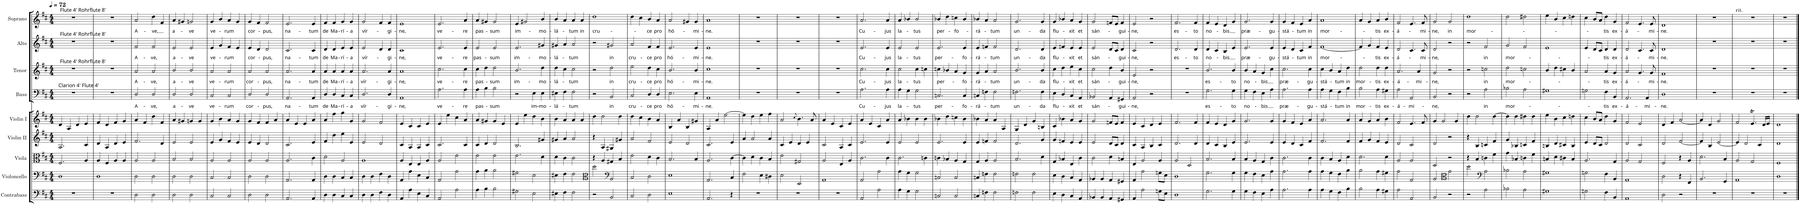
**kern	**kern	**kern	**kern	**kern	**kern	**text	**kern	**text	**kern	**text	**kern	**text
*part9	*part8	*part7	*part6	*part5	*part4	*part4	*part3	*part3	*part2	*part2	*part1	*part1
*staff9	*staff8	*staff7	*staff6	*staff5	*staff4	*staff4	*staff3	*staff3	*staff2	*staff2	*staff1	*staff1
*I"Contrabass	*I"Violoncello	*I"Viola	*I"Violin II	*I"Violin I	*I"Bass	*	*I"Tenor	*	*I"Alto	*	*I"Soprano	*
*I'Cb.	*I'Vc.	*I'Vla	*I'Vln II	*I'Vln I	*I'B.	*	*I'T.	*	*I'A.	*	*I'S.	*
*clefF4	*clefF4	*clefC3	*clefG2	*clefG2	*clefF4	*	*clefG2	*	*clefG2	*	*clefG2	*
*Trd7c12	*	*	*	*	*	*	*Trd7c12	*	*	*	*	*
*k[f#c#]	*k[f#c#]	*k[f#c#]	*k[f#c#]	*k[f#c#]	*k[f#c#]	*	*k[f#c#]	*	*k[f#c#]	*	*k[f#c#]	*
*D:	*D:	*D:	*D:	*D:	*D:	*	*D:	*	*D:	*	*D:	*
*M4/4	*M4/4	*M4/4	*M4/4	*M4/4	*M4/4	*	*M4/4	*	*M4/4	*	*M4/4	*
*MM72	*MM72	*MM72	*MM72	*MM72	*MM72	*	*MM72	*	*MM72	*	*MM72	*
=1	=1	=1	=1	=1	=1	=1	=1	=1	=1	=1	=1	=1
!	!	!	!	!	!	!	!	!	!	!	!LO:TX:a:t=Flute 4' Rohrflute 8'	!
!	!	!	!	!	!	!	!	!	!LO:TX:a:t=Flute 4' Rohrflute 8'	!	!	!
!	!	!	!	!	!	!	!LO:TX:a:t=Flute 4' Rohrflute 8'	!	!	!	!	!
!	!	!	!	!	!LO:TX:a:t=Clarion 4' Flute 4'	!	!	!	!	!	!	!
1r	1D	2.F#/	2.A/	4d/	1r	.	1r	.	1r	.	1r	.
.	.	.	.	4A/	.	.	.	.	.	.	.	.
.	.	.	.	4d/	.	.	.	.	.	.	.	.
.	.	4A/	4c#/	4e/	.	.	.	.	.	.	.	.
=2	=2	=2	=2	=2	=2	=2	=2	=2	=2	=2	=2	=2
1r	1D	4A/	4d/	4f#/	1r	.	1r	.	1r	.	1r	.
.	.	4F#/	4A/	4d/	.	.	.	.	.	.	.	.
.	.	4A/	4d/	4f#/	.	.	.	.	.	.	.	.
.	.	4A/	4e/	4g/	.	.	.	.	.	.	.	.
=3	=3	=3	=3	=3	=3	=3	=3	=3	=3	=3	=3	=3
!	!	!	!	!	!	!LO:LY:b	!	!LO:LY:b	!	!LO:LY:b	!	!LO:LY:b
2D\	2D\	2A/	2.f#/	4a/	2D/	A-	2a/	A-	2f#/	A-	2a/	A-
.	.	.	.	4f#/	.	.	.	.	.	.	.	.
!	!	!	!	!	!	!LO:LY:b	!	!LO:LY:b	!	!LO:LY:b	!	!LO:LY:b
2D\	2D\	2A/	.	4dd\	2D/	-ve,	2a/	-ve,	2f#/	-ve,	4dd\	-ve,
.	.	.	4d/	4f#/	.	.	.	.	.	.	4f#/	.
=4	=4	=4	=4	=4	=4	=4	=4	=4	=4	=4	=4	=4
!	!	!	!	!	!	!LO:LY:b	!	!LO:LY:b	!	!LO:LY:b	!	!LO:LY:b
2D\	2D\	2B/	2e/	4a/	2D/	a-	2b/	a-	2e/	a-	4a/	a-
.	.	.	.	4g#X/	.	.	.	.	.	.	4g#X/	.
!	!	!	!	!	!	!LO:LY:b	!	!LO:LY:b	!	!LO:LY:b	!	!LO:LY:b
2D\	2D\	2B/	2e/	4gn/	2D/	-ve	2b/	-ve	2e/	-ve	2gn/	-ve
.	.	.	.	4g/	.	.	.	.	.	.	.	.
=5	=5	=5	=5	=5	=5	=5	=5	=5	=5	=5	=5	=5
!	!	!	!	!	!	!LO:LY:b	!	!LO:LY:b	!	!LO:LY:b	!	!LO:LY:b
2C#/	2C#/	2A/	4e/	4g/	2C#/	ve-	2a/	ve-	4e/	ve-	4g/	ve-
.	.	.	4g/	4b\	.	.	.	.	4g/	.	4b/	.
!	!	!	!	!	!	!LO:LY:b	!	!LO:LY:b	!	!LO:LY:b	!	!LO:LY:b
2C#/	2C#/	2A/	4f#/	4a/	2C#/	-rum	2a/	-rum	4f#/	-rum	4a/	-rum
.	.	.	4e/	4g/	.	.	.	.	4e/	.	4g/	.
=6	=6	=6	=6	=6	=6	=6	=6	=6	=6	=6	=6	=6
!	!	!	!	!	!	!LO:LY:b	!	!LO:LY:b	!	!LO:LY:b	!	!LO:LY:b
2D\	2D\	2A/	4e/	4g/	2D/	cor-	2a/	cor-	4e/	cor-	4g/	cor-
.	.	.	4d/	4f#/	.	.	.	.	4d/	.	4f#/	.
!	!	!	!	!	!	!LO:LY:b	!	!LO:LY:b	!	!LO:LY:b	!	!LO:LY:b
2D\	2D\	2A/	2d/	4f#/	2D/	-pus,	2a/	-pus,	2d/	-pus,	2f#/	-pus,
.	.	.	.	4a/	.	.	.	.	.	.	.	.
=7	=7	=7	=7	=7	=7	=7	=7	=7	=7	=7	=7	=7
!	!	!	!	!	!	!LO:LY:b	!	!LO:LY:b	!	!LO:LY:b	!	!LO:LY:b
2.AA/	2.AA/	2.A/	2.c#/	4a/	2.AA/	na-	2.a/	na-	2.c#/	na-	2.e/	na-
.	.	.	.	4e/	.	.	.	.	.	.	.	.
.	.	.	.	4e/	.	.	.	.	.	.	.	.
!	!	!	!	!	!	!LO:LY:b	!	!LO:LY:b	!	!LO:LY:b	!	!LO:LY:b
4AA/	4AA/	4c#\	4e/	4a/	4AA/	-tum	4a/	-tum	4c#/	-tum	4e/	-tum
=8	=8	=8	=8	=8	=8	=8	=8	=8	=8	=8	=8	=8
!	!	!	!	!	!	!LO:LY:b	!	!LO:LY:b	!	!LO:LY:b	!	!LO:LY:b
4D\	4D\	2d\	4f#/	4a/	4D/	de	4a/	de	4d/	de	4f#/	de
!	!	!	!	!	!	!LO:LY:b	!	!LO:LY:b	!	!LO:LY:b	!	!LO:LY:b
4D\	4D\	.	4dd\	4ff#\	4D/	Ma-	4a/	Ma-	4d/	Ma-	4f#/	Ma-
!	!	!	!	!	!	!LO:LY:b	!	!LO:LY:b	!	!LO:LY:b	!	!LO:LY:b
4C#/	4C#/	2A/	4ee\	4gg\	4C#/	-rí-	4a/	-rí-	4e/	-rí-	4g/	-rí-
!	!	!	!	!	!	!LO:LY:b	!	!LO:LY:b	!	!LO:LY:b	!	!LO:LY:b
4C#/	4C#/	.	4e/	4g/	4C#/	-a	4a/	-a	4e/	-a	4g/	-a
=9	=9	=9	=9	=9	=9	=9	=9	=9	=9	=9	=9	=9
!	!	!	!	!	!	!LO:LY:b	!	!LO:LY:b	!	!LO:LY:b	!	!LO:LY:b
4D\	4D\	1A	2e/	2g/	2.D/	vír-	2.a/	vír-	2e/	vír-	2g/	vír-
4D\	4D\	.	.	.	.	.	.	.	.	.	.	.
4F#\	4F#\	.	2d/	2f#/	.	.	.	.	4d/	.	4f#/	.
!	!	!	!	!	!	!LO:LY:b	!	!LO:LY:b	!	!LO:LY:b	!	!LO:LY:b
4D\	4D\	.	.	.	4D/	-gi-	4a/	-gi-	4d/	-gi-	4f#/	-gi-
=10	=10	=10	=10	=10	=10	=10	=10	=10	=10	=10	=10	=10
!	!	!	!	!	!	!LO:LY:b	!	!LO:LY:b	!	!LO:LY:b	!	!LO:LY:b
4AA/	4AA/	4A/	4c#/	4e/	1AA	-ne,	1a	-ne,	1c#	-ne,	1e	-ne,
4A\	4A\	4E/	4A/	4c#/	.	.	.	.	.	.	.	.
4E\	4E\	4E/	4A/	4c#/	.	.	.	.	.	.	.	.
4C#/	4C#/	4A/	4c#/	4e/	.	.	.	.	.	.	.	.
=11	=11	=11	=11	=11	=11	=11	=11	=11	=11	=11	=11	=11
!	!	!	!	!	!	!LO:LY:b	!	!LO:LY:b	!	!LO:LY:b	!	!LO:LY:b
2AA/	2AA/	2A/	2.c#/	4e/	2.A\	ve-	2.cc#\	ve-	2.e/	ve-	2.e/	ve-
.	.	.	.	4ee\	.	.	.	.	.	.	.	.
2A\	2A\	2e\	.	4cc#\	.	.	.	.	.	.	.	.
!	!	!	!	!	!	!LO:LY:b	!	!LO:LY:b	!	!LO:LY:b	!	!LO:LY:b
.	.	.	4c#/	4a/	4A\	-re	4cc#\	-re	4e/	-re	4a/	-re
=12	=12	=12	=12	=12	=12	=12	=12	=12	=12	=12	=12	=12
!	!	!	!	!	!	!LO:LY:b	!	!LO:LY:b	!	!LO:LY:b	!	!LO:LY:b
4A\	4A\	2e\	4c#/	4a/	4A\	pas-	4cc#\	pas-	2e/	pas-	4a/	pas-
4B\	4B\	.	4d/	4g#X/	4B\	.	4dd\	.	.	.	4g#X/	.
!	!	!	!	!	!	!LO:LY:b	!	!LO:LY:b	!	!LO:LY:b	!	!LO:LY:b
2B\	2B\	2e\	2d/	4g#/	2B\	-sum	2dd\	-sum	2e/	-sum	2g#/	-sum
.	.	.	.	4e/	.	.	.	.	.	.	.	.
=13	=13	=13	=13	=13	=13	=13	=13	=13	=13	=13	=13	=13
!	!	!	!	!	!	!	!	!LO:LY:b	!	!LO:LY:b	!	!LO:LY:b
2G#X\	2G#X\	2.e\	2.B/	4e/	2r	.	2.b/	im-	2.e/	im-	4e/	im-
.	.	.	.	4ee\	.	.	.	.	.	.	2g#X/	.
!	!	!	!	!	!	!LO:LY:b	!	!	!	!	!	!
2E\	2E\	.	.	4dd\	4E\	im-	.	.	.	.	.	.
!	!	!	!	!	!	!LO:LY:b	!	!LO:LY:b	!	!LO:LY:b	!	!LO:LY:b
.	.	4d\	4g#X/	4b\	4E\	-mo-	4dd\	-mo-	4g#X/	-mo-	4b/	-mo-
=14	=14	=14	=14	=14	=14	=14	=14	=14	=14	=14	=14	=14
!	!	!	!	!	!	!LO:LY:b	!	!LO:LY:b	!	!LO:LY:b	!	!LO:LY:b
4E#X\	4E#X\	4d\	4g#X/	4b\	4E#X\	-lá-	4dd\	-lá-	4g#X/	-lá-	4b/	-lá-
4F#\	4F#\	4c#\	4a/	4a/	4F#\	.	4cc#\	.	4a/	.	4a/	.
!	!	!	!	!	!	!LO:LY:b	!	!LO:LY:b	!	!LO:LY:b	!	!LO:LY:b
2F#\	2F#\	2c#\	2a/	4a/	2F#\	-tum	2cc#\	-tum	2a/	-tum	4a/	-tum
!	!	!	!	!	!	!	!	!	!	!	!	!LO:LY:b
.	.	.	.	4a/	.	.	.	.	.	.	4a/	in
=15	=15	=15	=15	=15	=15	=15	=15	=15	=15	=15	=15	=15
*	*clefC3	*	*	*	*	*	*	*	*	*	*	*
!	!	!	!	!	!	!	!	!	!	!	!	!LO:LY:b
2r	2dd\	4r	4r	4dd\	2r	.	2r	.	2r	.	1dd	cru-
.	.	4A/	4A/	2dd\	.	.	.	.	.	.	.	.
*	*clefF4	*	*	*	*	*	*	*	*	*	*	*
!	!	!	!	!	!	!LO:LY:b	!	!LO:LY:b	!	!LO:LY:b	!	!
2BB/	2BB/	4G#X/	4G#X/	.	2BB/	in	2dd\	in	2g#X/	in	.	.
.	.	4B/	4g#X/	4dd\	.	.	.	.	.	.	.	.
=16	=16	=16	=16	=16	=16	=16	=16	=16	=16	=16	=16	=16
!	!	!	!	!	!	!LO:LY:b	!	!LO:LY:b	!	!LO:LY:b	!	!
2C#/	2C#/	2e\	2a/	4dd\	2C#/	cru-	2ee\	cru-	2a/	cru-	4dd\	.
.	.	.	.	4cc#\	.	.	.	.	.	.	4cc#\	.
!	!	!	!	!	!	!LO:LY:b	!	!LO:LY:b	!	!LO:LY:b	!	!LO:LY:b
2D\	2D\	4d\	2f#/	4b\	4D/	-ce	4dd\	-ce	4f#/	-ce	4b/	-ce
!	!	!	!	!	!	!LO:LY:b	!	!LO:LY:b	!	!LO:LY:b	!	!LO:LY:b
.	.	4c#\	.	4a/	4D/	pro	4cc#\	pro	4f#/	pro	4a/	pro
=17	=17	=17	=17	=17	=17	=17	=17	=17	=17	=17	=17	=17
!	!	!	!	!	!	!LO:LY:b	!	!LO:LY:b	!	!LO:LY:b	!	!LO:LY:b
1E	1E	2.B/	2e/	4B/	2.E\	hó-	2.b/	hó-	2.e/	hó-	2a/	hó-
.	.	.	.	4a/	.	.	.	.	.	.	.	.
.	.	.	2d/	4B/	.	.	.	.	.	.	4g#X/	.
!	!	!	!	!	!	!LO:LY:b	!	!LO:LY:b	!	!LO:LY:b	!	!LO:LY:b
.	.	4B/	.	4g#X/	4E\	-mi-	4b/	-mi-	4e/	-mi-	4g#/	-mi-
=18	=18	=18	=18	=18	=18	=18	=18	=18	=18	=18	=18	=18
!	!	!	!	!	!	!LO:LY:b	!	!LO:LY:b	!	!LO:LY:b	!	!LO:LY:b
2.AA/	2.AA/	2.A/	2.c#/	4A/	1AA	-ne.	1cc#	-ne.	1e	-ne.	1a	-ne.
.	.	.	.	4a/	.	.	.	.	.	.	.	.
.	.	.	.	[2ee\	.	.	.	.	.	.	.	.
4r	4C#/	[4c#\	4e/	.	.	.	.	.	.	.	.	.
=19	=19	=19	=19	=19	=19	=19	=19	=19	=19	=19	=19	=19
1r	2F#\	4c#\]	4a/	4ee\]	1r	.	1r	.	1r	.	1r	.
.	.	4d\	2a/	4dd\	.	.	.	.	.	.	.	.
.	4E\	4c#\	.	4ee\	.	.	.	.	.	.	.	.
.	4D#X\	4B/	4a/	4ff#\	.	.	.	.	.	.	.	.
=20	=20	=20	=20	=20	=20	=20	=20	=20	=20	=20	=20	=20
1r	2E\	2e\	4c#/	2a/	1r	.	1r	.	1r	.	1r	.
.	.	.	4e/	.	.	.	.	.	.	.	.	.
.	.	.	.	8qcc#/	.	.	.	.	.	.	.	.
.	2EE/	2G#X/	4d/	4.b\	.	.	.	.	.	.	.	.
.	.	.	4e/	.	.	.	.	.	.	.	.	.
.	.	.	.	8a/	.	.	.	.	.	.	.	.
=21	=21	=21	=21	=21	=21	=21	=21	=21	=21	=21	=21	=21
1r	1AA	2A/	2c#/	4a/	1r	.	1r	.	1r	.	1r	.
.	.	.	.	4e/	.	.	.	.	.	.	.	.
.	.	4E/	4A/	4c#/	.	.	.	.	.	.	.	.
.	.	4A/	4c#/	4e/	.	.	.	.	.	.	.	.
=22	=22	=22	=22	=22	=22	=22	=22	=22	=22	=22	=22	=22
!	!	!	!	!	!	!LO:LY:b	!	!LO:LY:b	!	!LO:LY:b	!	!LO:LY:b
2AA/	2AA/	2.c#\	2.e/	4a/	2.A\	Cu-	2.cc#\	Cu-	2.e/	Cu-	2.a/	Cu-
.	.	.	.	4e/	.	.	.	.	.	.	.	.
2A\	2A\	.	.	4c#/	.	.	.	.	.	.	.	.
!	!	!	!	!	!	!LO:LY:b	!	!LO:LY:b	!	!LO:LY:b	!	!LO:LY:b
.	.	4c#\	4e/	4a/	4A\	-jus	4cc#\	-jus	4e/	-jus	4a/	-jus
=23	=23	=23	=23	=23	=23	=23	=23	=23	=23	=23	=23	=23
!	!	!	!	!	!	!LO:LY:b	!	!LO:LY:b	!	!LO:LY:b	!	!LO:LY:b
4A\	4A\	2.c#\	2e/	4a/	4A\	la-	2cc#\	la-	2e/	la-	4a/	la-
4G\	4G\	.	.	4b-X\	4G\	.	.	.	.	.	4b-X/	.
!	!	!	!	!	!	!LO:LY:b	!	!LO:LY:b	!	!LO:LY:b	!	!LO:LY:b
2G\	2G\	.	2e/	4b-\	2G\	-tus	4cc#\	-tus	2e/	-tus	2b-/	-tus
.	.	4cn\	.	4b-\	.	.	4ccn\	.	.	.	.	.
=24	=24	=24	=24	=24	=24	=24	=24	=24	=24	=24	=24	=24
!	!	!	!	!	!	!LO:LY:b	!	!LO:LY:b	!	!LO:LY:b	!	!LO:LY:b
2Cn/	2Cn/	4cn\	2.e/	4b-X\	2.Cn/	per-	4ccn\	per-	2.e/	per-	4b-X/	per-
.	.	4B-X/	.	4dd\	.	.	4b-X/	.	.	.	4dd\	.
!	!	!	!	!	!	!	!	!	!	!	!	!LO:LY:b
2C/	2C/	4A/	.	4ccn\	.	.	4a/	.	.	.	4ccn\	-fo-
!	!	!	!	!	!	!LO:LY:b	!	!LO:LY:b	!	!LO:LY:b	!	!
.	.	4G/	4e/	4b-\	4C/	-fo-	4g/	-fo-	4e/	-fo-	4b-/	.
=25	=25	=25	=25	=25	=25	=25	=25	=25	=25	=25	=25	=25
!	!	!	!	!	!	!LO:LY:b	!	!LO:LY:b	!	!LO:LY:b	!	!LO:LY:b
4Cn/	4Cn/	4G/	4e/	4b-X\	4Cn/	-rá-	4g/	-rá-	4e/	-rá-	4b-X/	-rá-
4Fn\	4Fn\	4A/	4fn/	4a/	4Fn\	.	4a/	.	4fn/	.	4a/	.
!	!	!	!	!	!	!LO:LY:b	!	!LO:LY:b	!	!LO:LY:b	!	!LO:LY:b
2F\	2F\	2A/	2f/	4a/	2F\	-tum	2a/	-tum	2f/	-tum	2a/	-tum
.	.	.	.	4A/	.	.	.	.	.	.	.	.
=26	=26	=26	=26	=26	=26	=26	=26	=26	=26	=26	=26	=26
!	!	!	!	!	!	!LO:LY:b	!	!LO:LY:b	!	!LO:LY:b	!	!LO:LY:b
2Fn\	2Fn\	2.B/	2.d/	4G/	2.Fn\	un-	2.b/	un-	2.d/	un-	2.g/	un-
.	.	.	.	4d/	.	.	.	.	.	.	.	.
2F\	2F\	.	.	4g/	.	.	.	.	.	.	.	.
!	!	!	!	!	!	!LO:LY:b	!	!LO:LY:b	!	!LO:LY:b	!	!LO:LY:b
.	.	4d\	4g/	4Bn/	4F\	-da	4b/	-da	4d/	-da	4g/	-da
=27	=27	=27	=27	=27	=27	=27	=27	=27	=27	=27	=27	=27
!	!	!	!	!	!	!LO:LY:b	!	!LO:LY:b	!	!LO:LY:b	!	!LO:LY:b
4E\	4E\	4G/	4g/	4c#/	4E\	flu-	4cc#\	flu-	4e/	flu-	4g/	flu-
4D\	4D\	4B-X/	4fn/	4b-X\	4D/	.	4dd\	.	4fn/	.	4b-X/	.
!	!	!	!	!	!	!LO:LY:b	!	!LO:LY:b	!	!LO:LY:b	!	!LO:LY:b
4C#/	4C#/	4E/	4e/	4a/	4C#/	-xit	4ee\	-xit	4e/	-xit	4a/	-xit
!	!	!	!	!	!	!LO:LY:b	!	!LO:LY:b	!	!LO:LY:b	!	!LO:LY:b
4AA/	4AA/	4c#\	4e/	4g/	4AA/	et	4cc#\	et	4e/	et	4g/	et
=28	=28	=28	=28	=28	=28	=28	=28	=28	=28	=28	=28	=28
!	!	!	!	!	!	!LO:LY:b	!	!LO:LY:b	!	!LO:LY:b	!	!LO:LY:b
4BB-X/	4BB-X/	2c#\	2e/	2g/	2BB-X/	sán-	2cc#\	sán-	2e/	sán-	2g/	sán-
4BB-/	4BB-/	.	.	.	.	.	.	.	.	.	.	.
4AA/	4AA/	4d\	8d/L	8fn/L	4AA/	.	4dd\	.	8d/L	.	8fn/L	.
.	.	.	8c#/J	8e/J	.	.	.	.	8c#/J	.	8e/J	.
!	!	!	!	!	!	!LO:LY:b	!	!LO:LY:b	!	!LO:LY:b	!	!LO:LY:b
4GG#X/	4GG#X/	4Bn/	4d/	4f/	4GG#X/	-gui-	4b/	-gui-	4d/	-gui-	4f/	-gui-
=29	=29	=29	=29	=29	=29	=29	=29	=29	=29	=29	=29	=29
!	!	!	!	!	!	!LO:LY:b	!	!LO:LY:b	!	!LO:LY:b	!	!LO:LY:b
4AA/	4AA/	4E/	4c#/	4e/	2AA/	-ne,	2e/	-ne,	2c#/	-ne,	2e/	-ne,
2A\	2A\	2A/	4A/	4c#/	.	.	.	.	.	.	.	.
.	.	.	4B/	4d/	2r	.	2r	.	2r	.	2r	.
8Gn\L	8Gn\L	4A/	4c#/	4e/	.	.	.	.	.	.	.	.
8E\J	8E\J	.	.	.	.	.	.	.	.	.	.	.
=30	=30	=30	=30	=30	=30	=30	=30	=30	=30	=30	=30	=30
!	!	!	!	!	!	!	!	!	!	!LO:LY:b	!	!LO:LY:b
1D	1D	2A/	2.d/	2.f#/	1r	.	1r	.	2.d/	es-	2.f#/	es-
.	.	2D/	.	.	.	.	.	.	.	.	.	.
!	!	!	!	!	!	!	!	!	!	!LO:LY:b	!	!LO:LY:b
.	.	.	4d/	4f#/	.	.	.	.	4d/	-to	4f#/	-to
=31	=31	=31	=31	=31	=31	=31	=31	=31	=31	=31	=31	=31
!	!	!	!	!	!	!LO:LY:b	!	!LO:LY:b	!	!LO:LY:b	!	!LO:LY:b
2.G\	2.G\	2.B/	4d/	4f#/	2.G\	es-	2.b/	es-	4d/	no-	4f#/	no-
.	.	.	4c#/	4e/	.	.	.	.	4c#/	.	4e/	.
!	!	!	!	!	!	!	!	!	!	!LO:LY:b	!	!LO:LY:b
.	.	.	4B/	4d/	.	.	.	.	4B/	-bis	4d/	-bis
!	!	!	!	!	!	!LO:LY:b	!	!LO:LY:b	!	!	!	!
4G\	4G\	4B/	4e/	4g/	4G\	-to	4b/	-to	4e/	.	4g/	.
=32	=32	=32	=32	=32	=32	=32	=32	=32	=32	=32	=32	=32
!	!	!	!	!	!	!LO:LY:b	!	!LO:LY:b	!	!LO:LY:b	!	!LO:LY:b
4G\	4G\	4B/	2.e/	2.g/	4G\	no-	4b/	no-	2.e/	præ-	2.g/	præ-
4F#\	4F#\	4A/	.	.	4F#\	.	4a/	.	.	.	.	.
!	!	!	!	!	!	!LO:LY:b	!	!LO:LY:b	!	!	!	!
4E\	4E\	4G/	.	.	4E\	-bis	4g/	-bis	.	.	.	.
!	!	!	!	!	!	!	!	!	!	!LO:LY:b	!	!LO:LY:b
4A\	4A\	4c#\	4e/	4g/	4A\	.	4cc#\	.	4e/	-gu-	4g/	-gu-
=33	=33	=33	=33	=33	=33	=33	=33	=33	=33	=33	=33	=33
!	!	!	!	!	!	!LO:LY:b	!	!LO:LY:b	!	!LO:LY:b	!	!LO:LY:b
2.A\	2.A\	2.c#\	4e/	4g/	2.A\	præ-	2.cc#\	præ-	4e/	-stá-	4g/	-stá-
.	.	.	4d/	4f#/	.	.	.	.	4d/	.	4f#/	.
!	!	!	!	!	!	!	!	!	!	!LO:LY:b	!	!LO:LY:b
.	.	.	4c#/	4e/	.	.	.	.	4c#/	-tum	4e/	-tum
!	!	!	!	!	!	!LO:LY:b	!	!LO:LY:b	!	!LO:LY:b	!	!LO:LY:b
4A\	4A\	4c#\	4f#/	4a/	4A\	-gu-	4cc#\	-gu-	4f#/	in	4a/	in
=34	=34	=34	=34	=34	=34	=34	=34	=34	=34	=34	=34	=34
!	!	!	!	!	!	!LO:LY:b	!	!LO:LY:b	!	!LO:LY:b	!	!LO:LY:b
4A\	4A\	4c#\	2.f#/	2.a/	4A\	-stá-	4cc#\	-stá-	[1f#	mor-	1a	mor-
4G\	4G\	4B/	.	.	4G\	.	4b/	.	.	.	.	.
!	!	!	!	!	!	!LO:LY:b	!	!LO:LY:b	!	!	!	!
4F#\	4F#\	4A/	.	.	4F#\	-tum	4a/	-tum	.	.	.	.
!	!	!	!	!	!	!LO:LY:b	!	!LO:LY:b	!	!	!	!
4B\	4B\	4d\	4f#/	4a/	4B\	in	4dd\	in	.	.	.	.
=35	=35	=35	=35	=35	=35	=35	=35	=35	=35	=35	=35	=35
!	!	!	!	!	!	!LO:LY:b	!	!LO:LY:b	!	!	!	!
2B\	2B\	2.d\	4f#/	4a/	2B\	mor-	2dd\	mor-	4f#/]	.	4a/	.
.	.	.	4g/	4g/	.	.	.	.	4g/	.	4g/	.
!	!	!	!	!	!	!LO:LY:b	!	!LO:LY:b	!	!LO:LY:b	!	!LO:LY:b
4A\	4A\	.	4f#/	4a/	4A\	-tis	4dd\	-tis	4f#/	-tis	4a/	-tis
!	!	!	!	!	!	!LO:LY:b	!	!LO:LY:b	!	!LO:LY:b	!	!LO:LY:b
4G#X\	4G#X\	4d\	4e/	4b\	4G#X\	ex-	4dd\	ex-	4e/	ex-	4b/	ex-
=36	=36	=36	=36	=36	=36	=36	=36	=36	=36	=36	=36	=36
!	!	!	!	!	!	!LO:LY:b	!	!LO:LY:b	!	!LO:LY:b	!	!LO:LY:b
2A\	2A\	2A/	2d/	2f#/	2A\	-á-	2.a/	-á-	2d/	-á-	2f#/	-á-
!	!	!	!	!	!	!LO:LY:b	!	!	!	!	!	!
2AA/	2AA/	2A/	2c#/	4.e/	2AA/	-mi-	.	.	4.c#/	.	4.e/	.
!	!	!	!	!	!	!	!	!LO:LY:b	!	!	!	!
.	.	.	.	.	.	.	4a/	-mi-	.	.	.	.
!	!	!	!	!	!	!	!	!	!	!LO:LY:b	!	!LO:LY:b
.	.	.	.	8f#/	.	.	.	.	8c#/	-mi-	8f#/	-mi-
=37	=37	=37	=37	=37	=37	=37	=37	=37	=37	=37	=37	=37
!	!	!	!	!	!	!LO:LY:b	!	!LO:LY:b	!	!LO:LY:b	!	!LO:LY:b
2BB/	2BB/	2D/	2d/	4g/	2BB/	-ne,	2g/	-ne,	2d/	-ne,	2g/	-ne,
.	.	.	.	2g/	.	.	.	.	.	.	.	.
*	*clefC3	*	*	*	*	*	*	*	*	*	*	*
!	!	!	!	!	!	!	!	!	!	!	!	!LO:LY:b
2r	2g\	2r	2r	.	2r	.	2r	.	2r	.	2g/	in
.	.	.	.	4g/	.	.	.	.	.	.	.	.
=38	=38	=38	=38	=38	=38	=38	=38	=38	=38	=38	=38	=38
!	!	!	!	!	!	!	!	!	!	!	!	!LO:LY:b
2r	2dd\	4r	4r	4dd\	2r	.	2r	.	2r	.	1dd	mor-
.	.	4B/	4B/	2dd\	.	.	.	.	.	.	.	.
*	*clefF4	*	*	*	*	*	*	*	*	*	*	*
!	!	!	!	!	!	!LO:LY:b	!	!LO:LY:b	!	!LO:LY:b	!	!
2A\	2A\	4cn\	4cn/	.	2A\	in	2ccn\	in	2f#/	in	.	.
.	.	4f#\	4f#/	[4dd\	.	.	.	.	.	.	.	.
=39	=39	=39	=39	=39	=39	=39	=39	=39	=39	=39	=39	=39
!	!	!	!	!	!	!LO:LY:b	!	!LO:LY:b	!	!LO:LY:b	!	!
2B-X\	2B-X\	4g\	4g/	4dd\]	2B-X\	mor-	2dd\	mor-	2g/	mor-	2dd\	.
.	.	4B-X/	4B-X/	4dd\	.	.	.	.	.	.	.	.
2A\	2A\	4cn\	4cn/	4dd#X\	2A\	.	2ccn\	.	2f#/	.	2dd#X\	.
.	.	4f#\	4f#/	4dd#\	.	.	.	.	.	.	.	.
=40	=40	=40	=40	=40	=40	=40	=40	=40	=40	=40	=40	=40
1G#X	1G#X	4Bn/	4Bn/	4ee\	1G#X	.	4b/	.	1e	.	4ee\	.
.	.	4d\	4d/	4b\	.	.	4dd\	.	.	.	4b/	.
.	.	4c#X\	4c#X/	4cc#\	.	.	4cc#X\	.	.	.	4cc#\	.
.	.	4B/	4B/	4ddn\	.	.	4b/	.	.	.	4ddn\	.
=41	=41	=41	=41	=41	=41	=41	=41	=41	=41	=41	=41	=41
2Gn\	2Gn\	2.A/	4e/	4cc#\	2Gn\	.	2a/	.	4e/	.	4cc#\	.
.	.	.	8d/L	8b/L	.	.	.	.	8d/L	.	8b/L	.
.	.	.	8c#/J	8a/J	.	.	.	.	8c#/J	.	8a/J	.
!	!	!	!	!	!	!LO:LY:b	!	!LO:LY:b	!	!LO:LY:b	!	!LO:LY:b
4F#\	4F#\	.	2d/	4dd\	4F#\	-tis	4a/	-tis	4d/	-tis	4dd\	-tis
!	!	!	!	!	!	!LO:LY:b	!	!LO:LY:b	!	!LO:LY:b	!	!LO:LY:b
4BB/	4BB/	4G/	.	4g/	4BB/	ex-	4g/	ex-	4d/	ex-	4g/	ex-
=42	=42	=42	=42	=42	=42	=42	=42	=42	=42	=42	=42	=42
!	!	!	!	!	!	!LO:LY:b	!	!LO:LY:b	!	!LO:LY:b	!	!LO:LY:b
1AA	1AA	2A/	2d/	2f#/	2.AA/	-á-	2a/	-á-	2d/	-á-	2f#/	-á-
.	.	2G/	2c#/	2e/	.	.	4.g/	.	4.c#/	.	4.e/	.
!	!	!	!	!	!	!LO:LY:b	!	!	!	!	!	!
.	.	.	.	.	4AA/	-mi-	.	.	.	.	.	.
!	!	!	!	!	!	!	!	!LO:LY:b	!	!LO:LY:b	!	!LO:LY:b
.	.	.	.	.	.	.	8g/	-mi-	8c#/	-mi-	8e/	-mi-
=43	=43	=43	=43	=43	=43	=43	=43	=43	=43	=43	=43	=43
!	!	!	!	!	!	!LO:LY:b	!	!LO:LY:b	!	!LO:LY:b	!	!LO:LY:b
2D\	2D\	2F#/	2d/	4d/	1D	-ne.	1f#	-ne.	1d	-ne.	1d	-ne.
.	.	.	.	4f#/	.	.	.	.	.	.	.	.
2r	4r	4r	[2f#/	[2a/	.	.	.	.	.	.	.	.
.	4FF#/	4A/	.	.	.	.	.	.	.	.	.	.
=44	=44	=44	=44	=44	=44	=44	=44	=44	=44	=44	=44	=44
1r	2.BB/	2.d\	4f#/]	4a/]	1r	.	1r	.	1r	.	1r	.
.	.	.	4B/	4d/	.	.	.	.	.	.	.	.
.	.	.	[2e/	2g/	.	.	.	.	.	.	.	.
.	4GG/	4B/	.	.	.	.	.	.	.	.	.	.
=45	=45	=45	=45	=45	=45	=45	=45	=45	=45	=45	=45	=45
!	!	!	!	!	!	!	!	!	!	!	!LO:TX:a:t=rit.	!
1r	1AA	2A/	4e/]	2f#/	1r	.	1r	.	1r	.	1r	.
.	.	.	2d/	.	.	.	.	.	.	.	.	.
.	.	2G/	.	4.eT/	.	.	.	.	.	.	.	.
.	.	.	4c#/	.	.	.	.	.	.	.	.	.
.	.	.	.	16d/LL	.	.	.	.	.	.	.	.
.	.	.	.	16e/JJ	.	.	.	.	.	.	.	.
=46	=46	=46	=46	=46	=46	=46	=46	=46	=46	=46	=46	=46
1r	1D	1F#	1d	1d	1r	.	1r	.	1r	.	1r	.
==	==	==	==	==	==	==	==	==	==	==	==	==
*-	*-	*-	*-	*-	*-	*-	*-	*-	*-	*-	*-	*-
